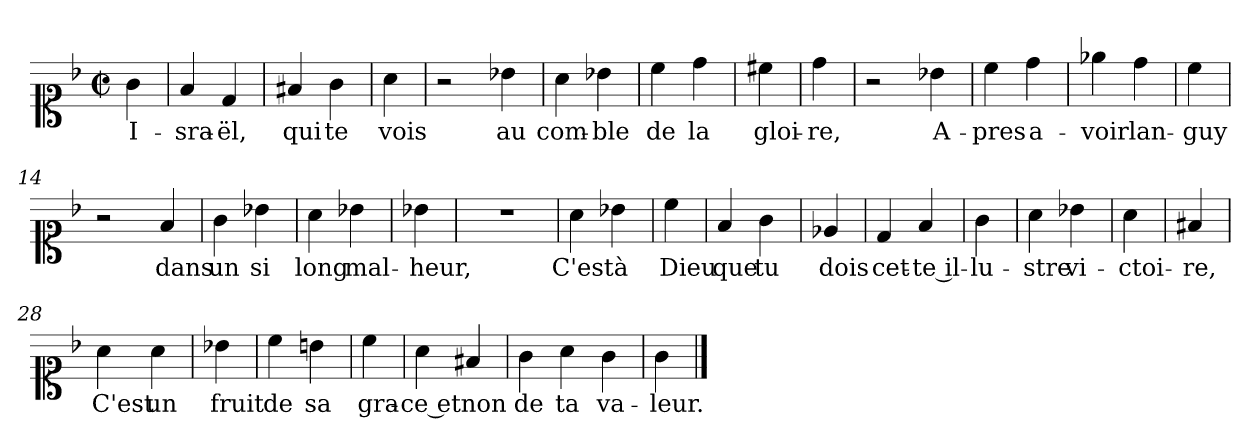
**kern	**text
*part1	*part1
*staff1	*staff1
*clefC1	*
*k[b-]	*
*F:	*
*M2/2	*
*met(c|)	*
=1	=1
4g	I-
=2	=2
4f	-sra-
4d	-ël,
=3	=3
4f#X	qui
4g	te
=4	=4
4a	vois
=5	=5
2r	.
4b-X	au
=6	=6
4a	com-
4b-X	-ble
=7	=7
4cc	de
4dd	la
=8	=8
4cc#X	gloi-
=9	=9
4dd	-re,
=10	=10
2r	.
4b-X	A-
=11	=11
4cc	-pres
4dd	a-
=12	=12
4ee-X	-voir
4dd	lan-
=13	=13
4cc	-guy
=14	=14
2r	.
4f	dans
=15	=15
4g	un
4b-X	si
=16	=16
4a	long
4b-X	mal-
=17	=17
4b-X	-heur,
=18	=18
1r	.
=19	=19
4a	C'est
4b-X	à
=20	=20
4cc	Dieu
=21	=21
4f	que
4g	tu
=22	=22
4e-X	dois
=23	=23
4d	cet-
4f	-te il-
=24	=24
4g	-lu-
=25	=25
4a	-stre
4b-X	vi-
=26	=26
4a	-ctoi-
=27	=27
4f#X	-re,
=28	=28
4a	C'est
4a	un
=29	=29
4b-X	fruit
=30	=30
4cc	de
4b	sa
=31	=31
4cc	gra-
=32	=32
4a	-ce et
4f#X	non
=33	=33
4g	de
4a	ta
4g	va-
=35	=35
4g	-leur.
==	==
*-	*-
